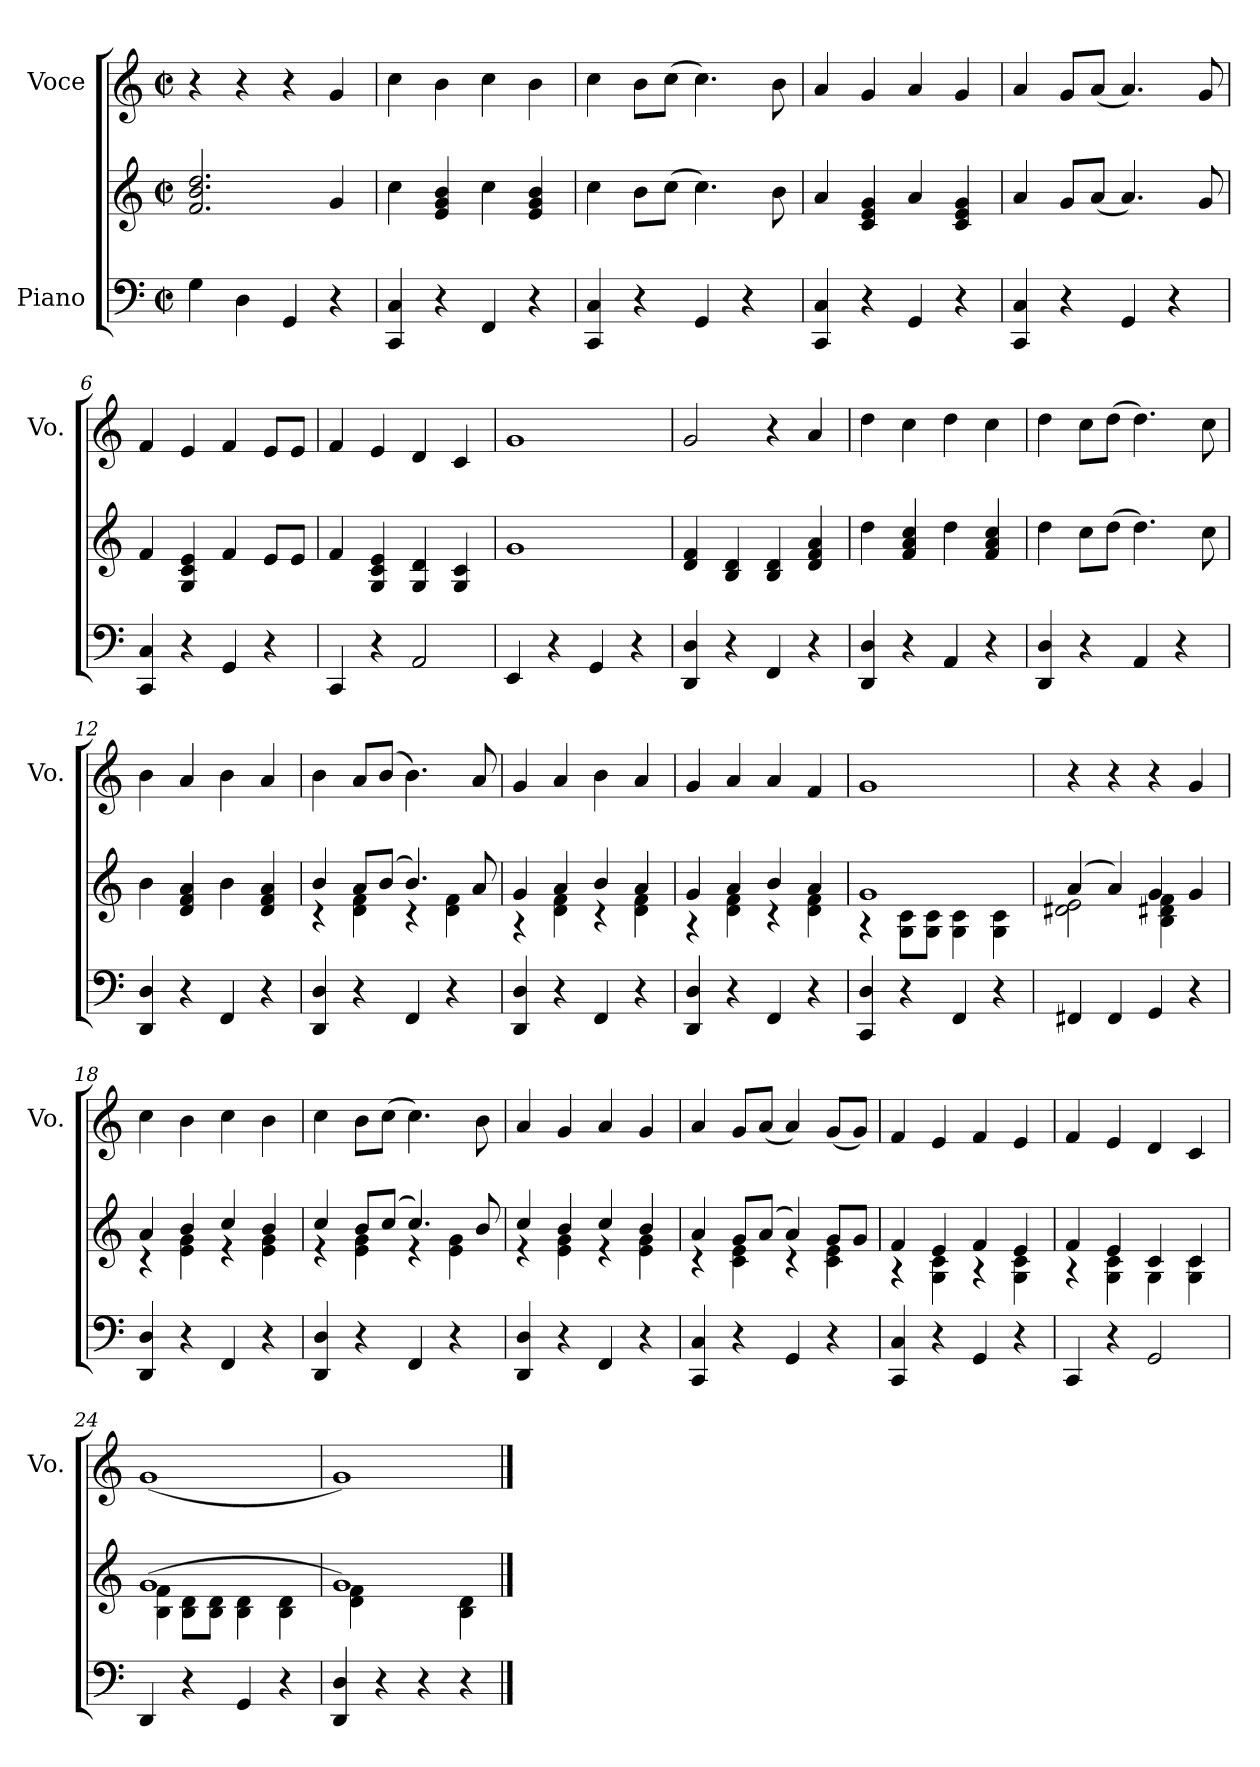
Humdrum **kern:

**kern	**kern	**kern
*part2	*part2	*part1
*staff3	*staff2	*staff1
*I"Piano	*	*I"Voce
*	*	*I'Vo.
*clefF4	*clefG2	*clefG2
*k[]	*k[]	*k[]
*M2/2	*M2/2	*M2/2
*met(c|)	*met(c|)	*met(c|)
=1	=1	=1
4G\	2.f/ 2.b/ 2.dd/	4r
4D\	.	4r
4GG/	.	4r
4r	4g/	4g/
=2	=2	=2
4CC/ 4C/	4cc\	4cc\
4r	4e/ 4g/ 4b/	4b\
4FF/	4cc\	4cc\
4r	4e/ 4g/ 4b/	4b\
=3	=3	=3
4CC/ 4C/	4cc\	4cc\
4r	8b\L	8b\L
.	(>8cc\J	(>8cc\J
4GG/	4.cc\)	4.cc\)
4r	.	.
.	8b\	8b\
=4	=4	=4
4CC/ 4C/	4a/	4a/
4r	4c/ 4e/ 4g/	4g/
4GG/	4a/	4a/
4r	4c/ 4e/ 4g/	4g/
!!LO:LB:g=z
=5	=5	=5
4CC/ 4C/	4a/	4a/
4r	8g/L	8g/L
.	(<8a/J	(<8a/J
4GG/	4.a/)	4.a/)
4r	.	.
.	8g/	8g/
=6	=6	=6
4CC/ 4C/	4f/	4f/
4r	4G/ 4c/ 4e/	4e/
4GG/	4f/	4f/
4r	8e/L	8e/L
.	8e/J	8e/J
=7	=7	=7
4CC/	4f/	4f/
4r	4G/ 4c/ 4e/	4e/
2AA/	4G/ 4d/	4d/
.	4G/ 4c/	4c/
=8	=8	=8
4EE/	1g	1g
4r	.	.
4GG/	.	.
4r	.	.
!!LO:LB:g=z
=9	=9	=9
4DD/ 4D/	4d/ 4f/	2g/
4r	4B/ 4d/	.
4FF/	4B/ 4d/	4r
4r	4d/ 4f/ 4a/	4a/
=10	=10	=10
4DD/ 4D/	4dd\	4dd\
4r	4f/ 4a/ 4cc/	4cc\
4AA/	4dd\	4dd\
4r	4f/ 4a/ 4cc/	4cc\
=11	=11	=11
4DD/ 4D/	4dd\	4dd\
4r	8cc\L	8cc\L
.	(>8dd\J	(>8dd\J
4AA/	4.dd\)	4.dd\)
4r	.	.
.	8cc\	8cc\
=12	=12	=12
4DD/ 4D/	4b\	4b\
4r	4d/ 4f/ 4a/	4a/
4FF/	4b\	4b\
4r	4d/ 4f/ 4a/	4a/
!!LO:LB:g=z
=13	=13	=13
*	*^	*
4DD/ 4D/	4b/	4r	4b\
4r	8a/L	4d\ 4f\	8a/L
.	(>8b/J	.	(>8b/J
4FF/	4.b/)	4r	4.b\)
4r	.	4d\ 4f\	.
.	8a/	.	8a/
=14	=14	=14	=14
4DD/ 4D/	4g/	4r	4g/
4r	4a/	4d\ 4f\	4a/
4FF/	4b/	4r	4b\
4r	4a/	4d\ 4f\	4a/
=15	=15	=15	=15
4DD/ 4D/	4g/	4r	4g/
4r	4a/	4d\ 4f\	4a/
4FF/	4b/	4r	4a/
4r	4a/	4d\ 4f\	4f/
=16	=16	=16	=16
4CC/ 4D/	1g	4r	1g
4r	.	8G\ 8c\L	.
.	.	8G\ 8c\J	.
4FF/	.	4G\ 4c\	.
4r	.	4G\ 4c\	.
!!LO:PB:g=z
=17	=17	=17	=17
4FF#X/	(>4a/	2d#X\ 2e\	4r
4FF#/	4a/)	.	4r
4GG/	4g/	4B\ 4d#X\ 4f\	4r
4r	4g/	4ryy	4g/
=18	=18	=18	=18
4DD/ 4D/	4a/	4r	4cc\
4r	4b/	4e\ 4g\	4b\
4FF/	4cc/	4r	4cc\
4r	4b/	4e\ 4g\	4b\
=19	=19	=19	=19
4DD/ 4D/	4cc/	4r	4cc\
4r	8b/L	4e\ 4g\	8b\L
.	(>8cc/J	.	(>8cc\J
4FF/	4.cc/)	4r	4.cc\)
4r	.	4e\ 4g\	.
.	8b/	.	8b\
=20	=20	=20	=20
4DD/ 4D/	4cc/	4r	4a/
4r	4b/	4e\ 4g\	4g/
4FF/	4cc/	4r	4a/
4r	4b/	4e\ 4g\	4g/
!!LO:LB:g=z
=21	=21	=21	=21
4CC/ 4C/	4a/	4r	4a/
4r	8g/L	4c\ 4e\	8g/L
.	(>8a/J	.	(<8a/J
4GG/	4a/)	4r	4a/)
4r	8g/L	4c\ 4e\	(<8g/L
.	8g/J	.	8g/J)
=22	=22	=22	=22
4CC/ 4C/	4f/	4r	4f/
4r	4e/	4G\ 4c\	4e/
4GG/	4f/	4r	4f/
4r	4e/	4G\ 4c\	4e/
=23	=23	=23	=23
4CC/	4f/	4r	4f/
4r	4e/	4G\ 4c\	4e/
2GG/	4c/	4G\	4d/
.	4c/	4G\ 4c\	4c/
=24	=24	=24	=24
4DD/	(>1g	4B\ 4f\	(<1g
4r	.	8B\ 8d\L	.
.	.	8B\ 8d\J	.
4GG/	.	4B\ 4d\	.
4r	.	4B\ 4d\	.
=25	=25	=25	=25
4DD/ 4D/	1g)	4d\ 4f\	1g)
4r	.	2ryy	.
4r	.	.	.
4r	.	4B\ 4d\	.
*	*v	*v	*
==	==	==
*-	*-	*-
